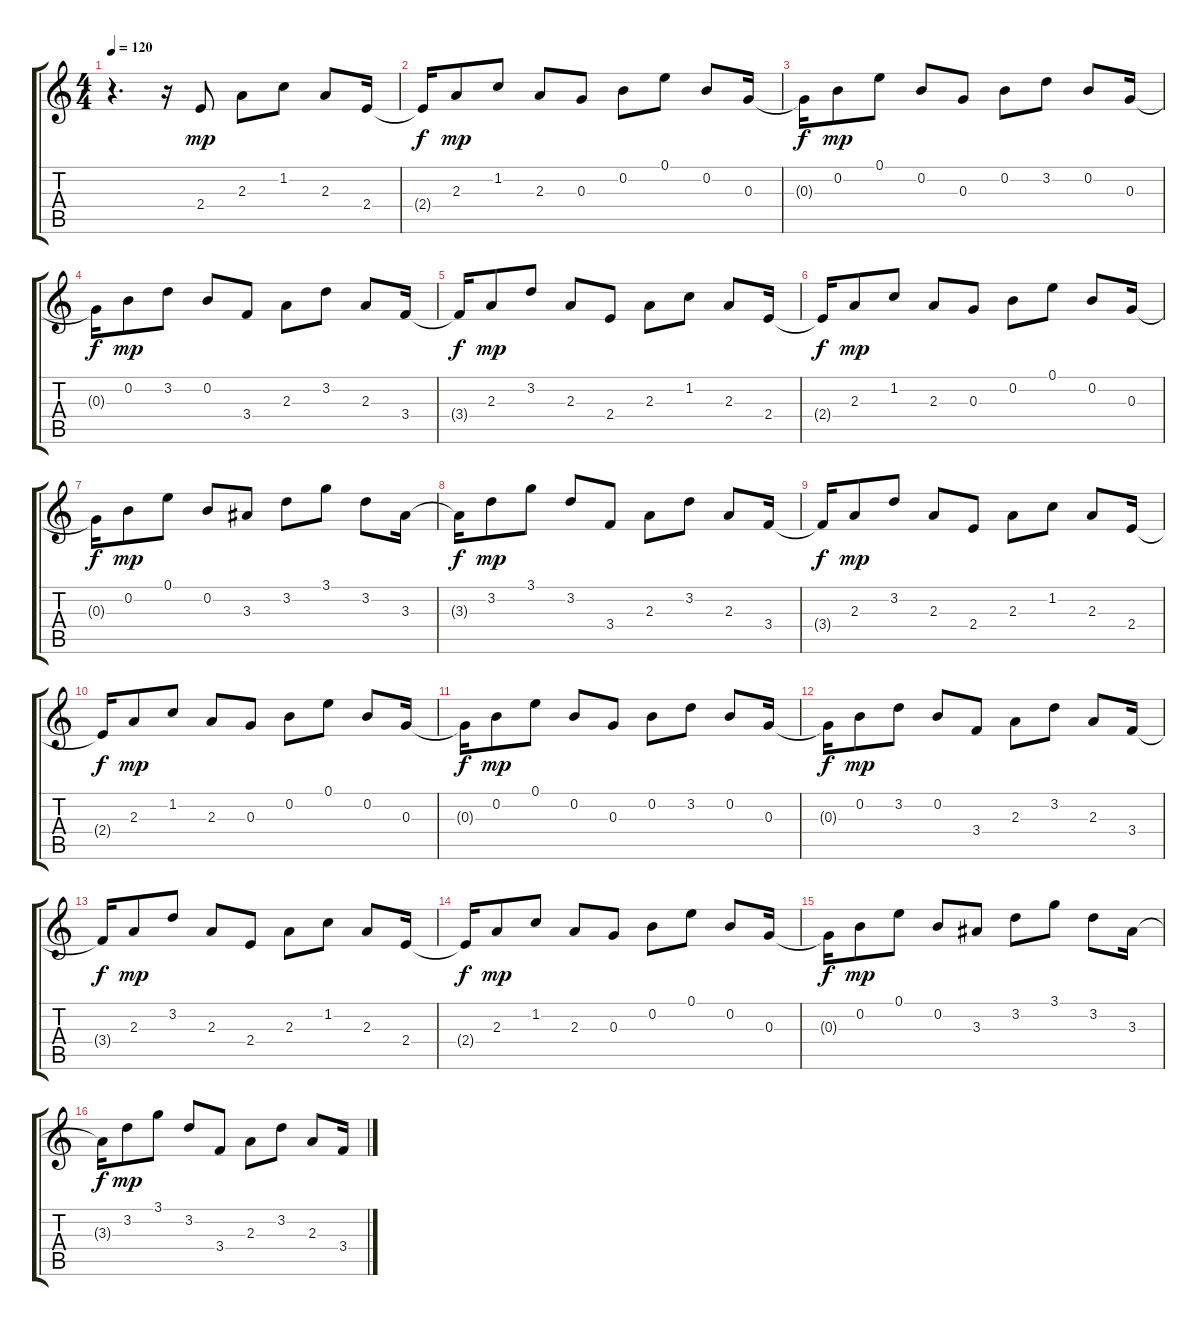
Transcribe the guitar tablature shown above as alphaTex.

\track "" {instrument electricguitarmuted}
\staff {score tabs}
\tuning (E4 B3 G3 D3 A2 E2) {hide}
\ts (4 4)
\tempo 120
\clef g2
\ks c
r.4{d dy mp instrument electricguitarmuted} r.16 2.4.8 2.3.8 1.2.8 2.3.8 2.4.16 |
2.4{t}.16{dy f} 2.3.8{dy mp} 1.2.8 2.3.8 0.3.8 0.2.8 0.1.8 0.2.8 0.3.16 |
0.3{t}.16{dy f} 0.2.8{dy mp} 0.1.8 0.2.8 0.3.8 0.2.8 3.2.8 0.2.8 0.3.16 |
0.3{t}.16{dy f} 0.2.8{dy mp} 3.2.8 0.2.8 3.4.8 2.3.8 3.2.8 2.3.8 3.4.16 |
3.4{t}.16{dy f} 2.3.8{dy mp} 3.2.8 2.3.8 2.4.8 2.3.8 1.2.8 2.3.8 2.4.16 |
2.4{t}.16{dy f} 2.3.8{dy mp} 1.2.8 2.3.8 0.3.8 0.2.8 0.1.8 0.2.8 0.3.16 |
0.3{t}.16{dy f} 0.2.8{dy mp} 0.1.8 0.2.8 3.3.8 3.2.8 3.1.8 3.2.8 3.3.16 |
3.3{t}.16{dy f} 3.2.8{dy mp} 3.1.8 3.2.8 3.4.8 2.3.8 3.2.8 2.3.8 3.4.16 |
3.4{t}.16{dy f} 2.3.8{dy mp} 3.2.8 2.3.8 2.4.8 2.3.8 1.2.8 2.3.8 2.4.16 |
2.4{t}.16{dy f} 2.3.8{dy mp} 1.2.8 2.3.8 0.3.8 0.2.8 0.1.8 0.2.8 0.3.16 |
0.3{t}.16{dy f} 0.2.8{dy mp} 0.1.8 0.2.8 0.3.8 0.2.8 3.2.8 0.2.8 0.3.16 |
0.3{t}.16{dy f} 0.2.8{dy mp} 3.2.8 0.2.8 3.4.8 2.3.8 3.2.8 2.3.8 3.4.16 |
3.4{t}.16{dy f} 2.3.8{dy mp} 3.2.8 2.3.8 2.4.8 2.3.8 1.2.8 2.3.8 2.4.16 |
2.4{t}.16{dy f} 2.3.8{dy mp} 1.2.8 2.3.8 0.3.8 0.2.8 0.1.8 0.2.8 0.3.16 |
0.3{t}.16{dy f} 0.2.8{dy mp} 0.1.8 0.2.8 3.3.8 3.2.8 3.1.8 3.2.8 3.3.16 |
3.3{t}.16{dy f} 3.2.8{dy mp} 3.1.8 3.2.8 3.4.8 2.3.8 3.2.8 2.3.8 3.4.16
